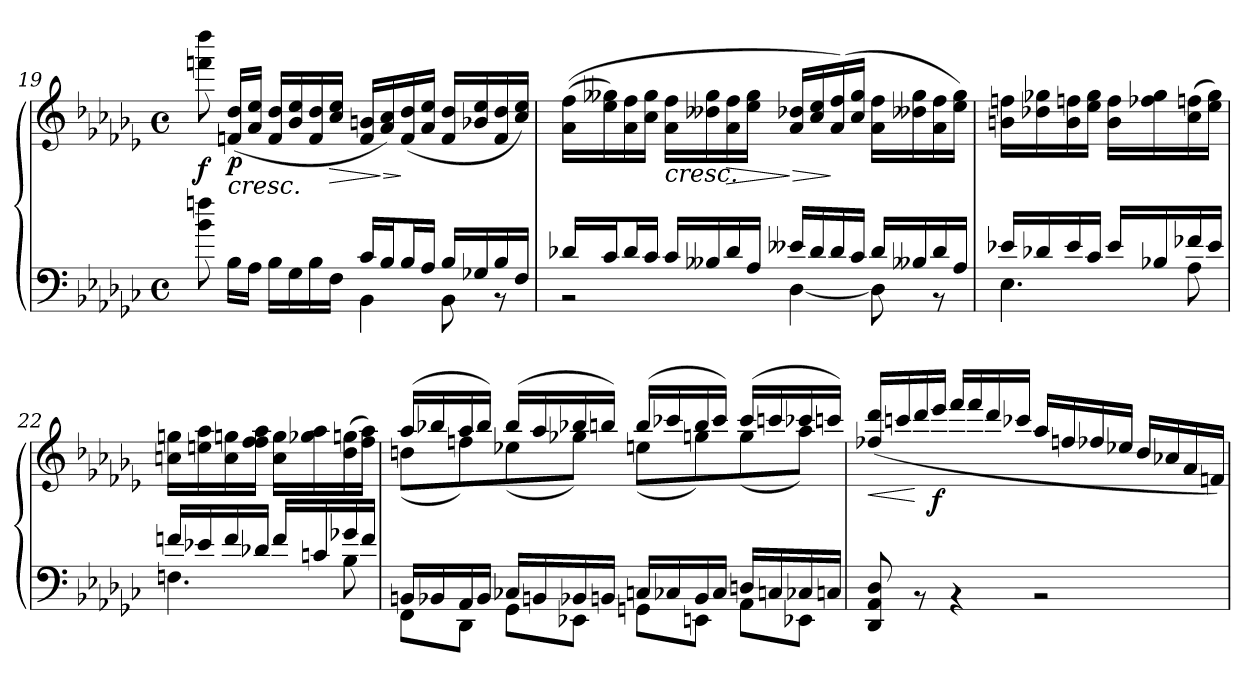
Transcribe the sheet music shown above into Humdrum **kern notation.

**kern	**kern	**dynam
*part1	*part1	*part1
*staff2	*staff1	*staff1/2
!!LO:LB:g=z
*clefF4	*clefG3	*
*k[b-e-a-d-g-c-]	*k[b-e-a-d-g-c-]	*
*M4/4	*M4/4	*
*met(c)	*met(c)	*
=19	=19	=19
*^	*	*
!	!	!	!LO:DY:b
2ryy	8b-\ 8ffn\	8dddn\ 8bbb-\	f
!	!	!	!LO:HP:b
!	!	!	!LO:DY:n=1:b
.	16B-\LL	(<16dn/ 16b-/LL	< p
.	16A-\JJ	16f/ 16cc-/JJ	.
.	16B-\LL	16d/ 16b-/LL	.
.	16G-\	16g-/ 16cc-/	.
.	16B-\	16d/ 16b-/	.
!	!	!	!LO:HP:b
.	16F\JJ	16a-/ 16cc-/JJ	>
16c-/LL	4BB-\	16d/ 16gn/LL	[
!	!	!	!LO:HP:n=1:b
16B-/J	.	16f/ 16a-/)	] >
16B-/L	.	(<16d/ 16b-/	]
16A-/JJ	.	16f/ 16cc-/JJ	.
16B-/LL	8BB-\	16d/ 16b-/LL	.
16G-X/	.	16g-X/ 16cc-/	.
16B-/	8rBB	16d/ 16b-/	.
16F/JJ	.	16a-/ 16cc-/JJ)	.
=20	=20	=20	=20
16d-X/LL	2rC	(<(>16f\ 16dd-\LL	.
16c-/J	.	16cc-\ 16ee--X\)	.
16d-/L	.	16f\ 16dd-\	.
16c-/JJ	.	16a-\ 16ee--\JJ	.
!	!	!	!LO:HP:b
16c-/LL	.	16f\ 16dd-\LL	<
16B--X/	.	16b--X\ 16ee--\	.
!	!	!	!LO:HP:b
16d-/	.	16f\ 16dd-\	>
16A-/JJ	.	16cc-\ 16ee--\JJ	[
!	!	!	!LO:HP:n=1:b
16e--X/LL	[<4D-\	16f/ 16b-X/LL	] >
16d-/	.	16a-/ 16cc-/	.
16d-/	.	(>16f/ 16dd-/)	]
16c-/JJ	.	16a-/ 16ee--/JJ	.
16d-/LL	8D-\]	16f\ 16dd-\LL	.
16B--X/	.	16b--X\ 16ee--\	.
16d-/	8rBB	16f\ 16dd-\	.
16A-/JJ	.	16cc-\ 16ee--\JJ)	.
=21	=21	=21	=21
16e-X/LL	4.E-\	16gn\ 16ddn\LL	.
16d-X/	.	16b-X\ 16ee-X\	.
16e-/	.	16g\ 16ddn\	.
16c-/JJ	.	16cc-\ 16ee-\JJ	.
16e-/LL	.	16g\ 16dd\LL	.
16B-X/	.	16dd-X\ 16ee-\	.
16f-X/	8A-\	(>16a-\ 16ddn\	.
16e-/JJ	.	16cc-\ 16ee-\JJ)	.
!!LO:LB:g=z
=22	=22	=22	=22
16fn/LL	4.Fn\	16an\ 16een\LL	.
16e-X/	.	16ccn\ 16ff\	.
16f/	.	16a\ 16een\	.
16d-X/JJ	.	16dd-\ 16dd-\ 16ff\JJ	.
16f/LL	.	16a\ 16ee\LL	.
16cn/	.	16ee-X\ 16ff\	.
16g-X/	8B-\	(>16b-\ 16een\	.
16f/JJ	.	16dd-\ 16ff\JJ)	.
=23	=23	=23	=23
*	*	*^	*
16BBn/LL	8FF\L	(>16ff/LL	(<8b\L	.
16BB-X/	.	16gg-X/	.	.
16AA-/	8DD-\J	16ff/	8ddn\)	.
16BB-/JJ	.	16gg-/JJ)	.	.
16C-X/LL	8GG-\L	(>16gg-/LL	(<8cc-X\	.
16BBn/	.	16ff/	.	.
16BB-X/	8EE-X\J	16gg-X/	8ee-X\J)	.
16BBn/JJ	.	16ggn/JJ)	.	.
16Cn/LL	8GG\L	(>16gg/LL	(<8ccn\L	.
16C-X/	.	16aa-X/	.	.
16BB/	8EEn\J	16gg/	8ee\)	.
16C-/JJ	.	16aa-/JJ)	.	.
16D/LL	8AA-\L	(>16aa-/LL	(<8ee\	.
16Cn/	.	16aan/	.	.
16C-X/	8EE-X\J	16aa-X/	8ff\J)	.
16Cn/JJ	.	16aan/JJ)	.	.
*v	*v	*	*	*
*	*v	*v	*
=24	=24	=24
!	!	!LO:HP:b
8DD-/ 8AA-/ 8D-/	(>16dd-X/ 16bb-/LL	<
.	16aan/	.
8rBB	16bb-/	[
!	!	!LO:DY:b
.	16ccc-/JJ	f
4rBB	16ddd-/LL	.
.	16ddd-/	.
.	16bb-/	.
.	16aa-X/JJ	.
2rBB	16ff/LL	.
.	16ddn/	.
.	16dd-X/	.
.	16cc-X/JJ	.
.	16b-/LL	.
.	16a-X/	.
.	16f/	.
.	16dn/JJ)	.
=	=	=
*-	*-	*-
